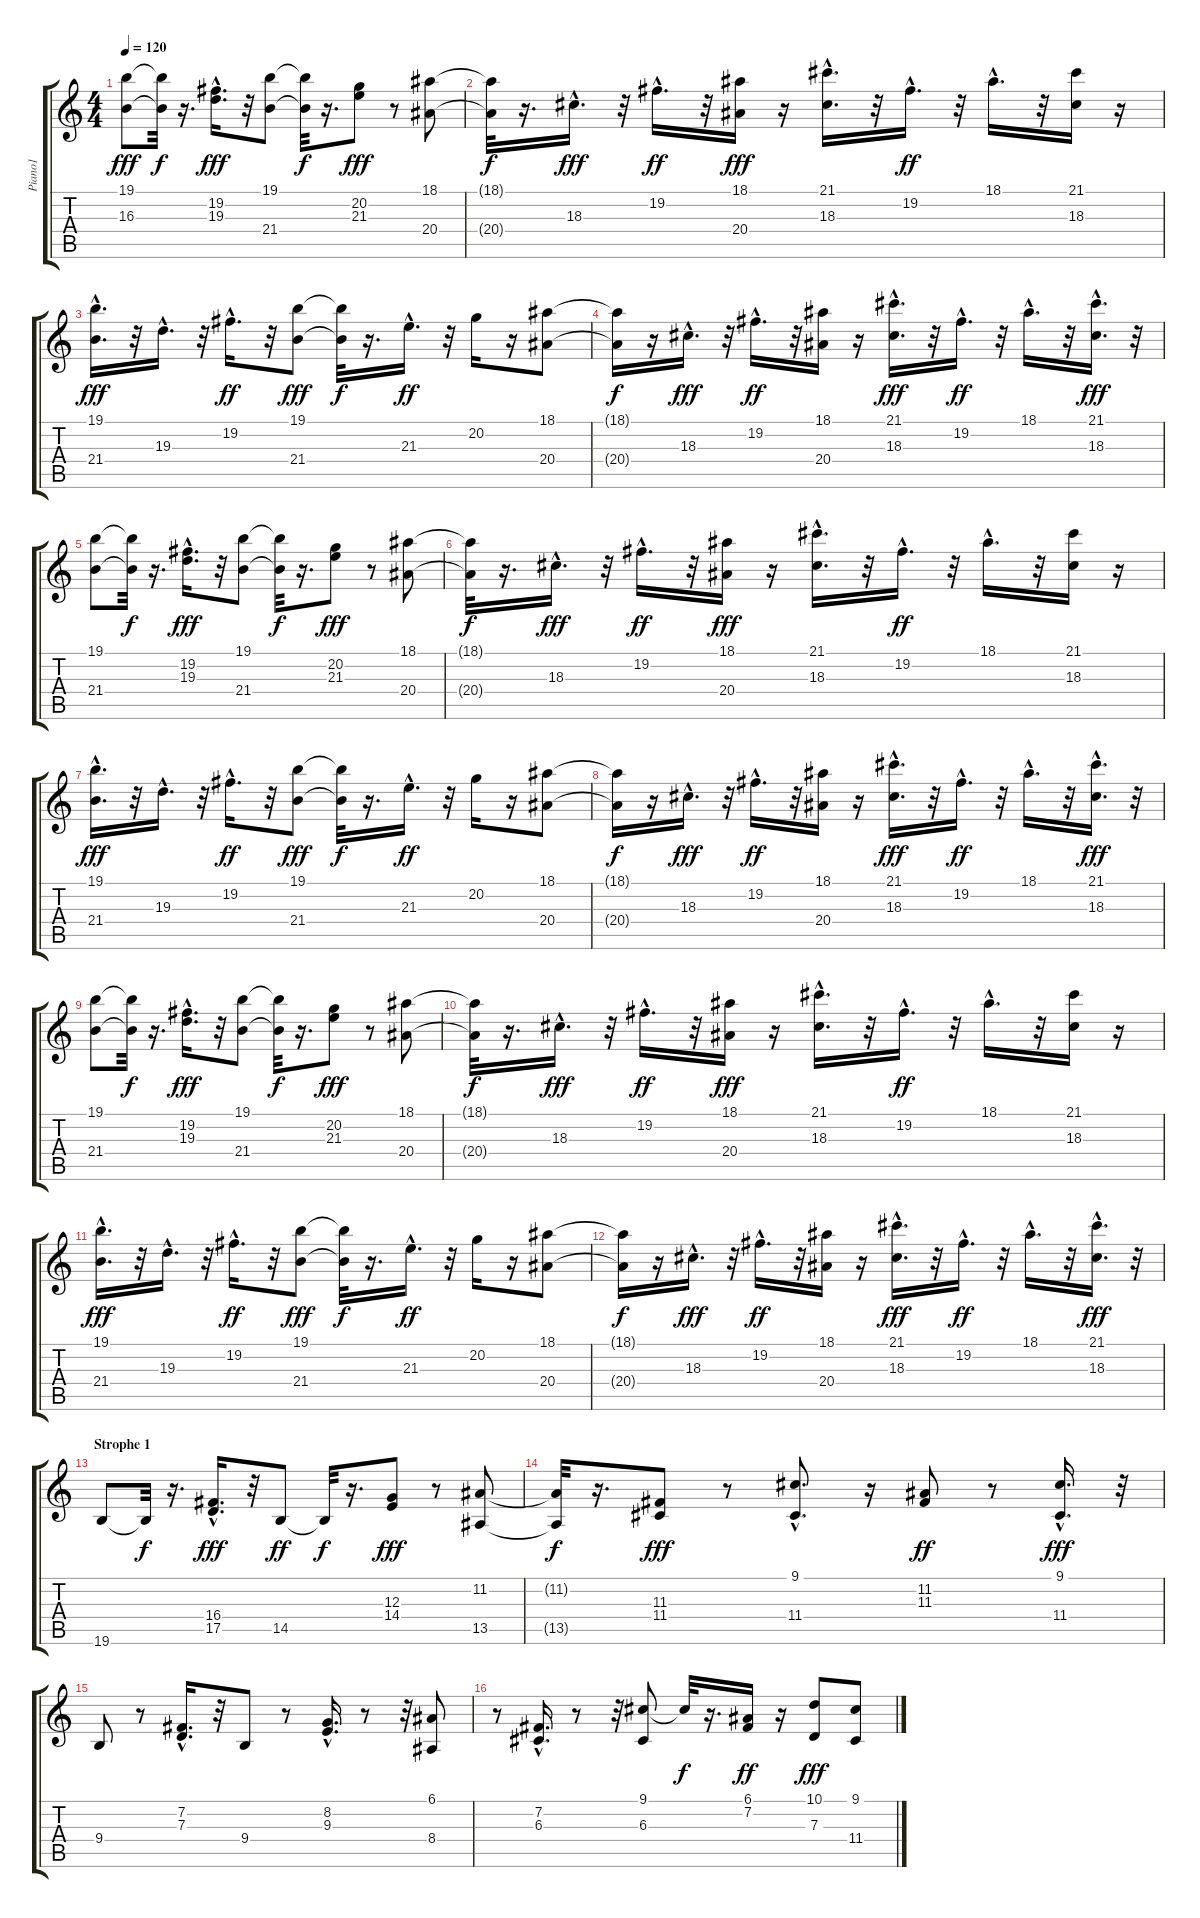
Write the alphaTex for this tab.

\track ("Piano1" "Piano1") {instrument brightacousticpiano}
\staff {score tabs}
\tuning (E4 B3 G3 D3 A2 E2) {hide}
\ts (4 4)
\tempo 120
\clef g2
\ks c
(19.1 16.3).8{dy fff instrument brightacousticpiano} (19.1{t} 16.3{t}).32{dy f} r.16{d} (19.2{hac} 19.3{hac}).16{d dy fff} r.32 (19.1 21.4).8 (19.1{t} 21.4{t}).32{dy f} r.16{d} (20.2 21.3).8{dy fff} r.8 (18.1 20.4).8 |
(18.1{t} 20.4{t}).32{dy f} r.16{d} 18.3{hac}.16{d dy fff} r.32 19.2{hac}.16{d dy ff} r.32 (18.1 20.4).16{dy fff} r.16 (21.1{hac} 18.3{hac}).16{d} r.32 19.2{hac}.16{d dy ff} r.32 18.1{hac}.16{d} r.32 (21.1 18.3).16 r.16 |
(19.1{hac} 21.4{hac}).16{d dy fff} r.32 19.3{hac}.16{d} r.32 19.2{hac}.16{d dy ff} r.32 (19.1 21.4).8{dy fff} (19.1{t} 21.4{t}).32{dy f} r.16{d} 21.3{hac}.16{d dy ff} r.32 20.2.16 r.16 (18.1 20.4).8 |
(18.1{t} 20.4{t}).16{dy f} r.16 18.3{hac}.16{d dy fff} r.32 19.2{hac}.16{d dy ff} r.32 (18.1 20.4).16 r.16 (21.1{hac} 18.3{hac}).16{d dy fff} r.32 19.2{hac}.16{d dy ff} r.32 18.1{hac}.16{d} r.32 (21.1{hac} 18.3{hac}).16{d dy fff} r.32 |
(19.1 21.4).8 (19.1{t} 21.4{t}).32{dy f} r.16{d} (19.2{hac} 19.3{hac}).16{d dy fff} r.32 (19.1 21.4).8 (19.1{t} 21.4{t}).32{dy f} r.16{d} (20.2 21.3).8{dy fff} r.8 (18.1 20.4).8 |
(18.1{t} 20.4{t}).32{dy f} r.16{d} 18.3{hac}.16{d dy fff} r.32 19.2{hac}.16{d dy ff} r.32 (18.1 20.4).16{dy fff} r.16 (21.1{hac} 18.3{hac}).16{d} r.32 19.2{hac}.16{d dy ff} r.32 18.1{hac}.16{d} r.32 (21.1 18.3).16 r.16 |
(19.1{hac} 21.4{hac}).16{d dy fff} r.32 19.3{hac}.16{d} r.32 19.2{hac}.16{d dy ff} r.32 (19.1 21.4).8{dy fff} (19.1{t} 21.4{t}).32{dy f} r.16{d} 21.3{hac}.16{d dy ff} r.32 20.2.16 r.16 (18.1 20.4).8 |
(18.1{t} 20.4{t}).16{dy f} r.16 18.3{hac}.16{d dy fff} r.32 19.2{hac}.16{d dy ff} r.32 (18.1 20.4).16 r.16 (21.1{hac} 18.3{hac}).16{d dy fff} r.32 19.2{hac}.16{d dy ff} r.32 18.1{hac}.16{d} r.32 (21.1{hac} 18.3{hac}).16{d dy fff} r.32 |
(19.1 21.4).8 (19.1{t} 21.4{t}).32{dy f} r.16{d} (19.2{hac} 19.3{hac}).16{d dy fff} r.32 (19.1 21.4).8 (19.1{t} 21.4{t}).32{dy f} r.16{d} (20.2 21.3).8{dy fff} r.8 (18.1 20.4).8 |
(18.1{t} 20.4{t}).32{dy f} r.16{d} 18.3{hac}.16{d dy fff} r.32 19.2{hac}.16{d dy ff} r.32 (18.1 20.4).16{dy fff} r.16 (21.1{hac} 18.3{hac}).16{d} r.32 19.2{hac}.16{d dy ff} r.32 18.1{hac}.16{d} r.32 (21.1 18.3).16 r.16 |
(19.1{hac} 21.4{hac}).16{d dy fff} r.32 19.3{hac}.16{d} r.32 19.2{hac}.16{d dy ff} r.32 (19.1 21.4).8{dy fff} (19.1{t} 21.4{t}).32{dy f} r.16{d} 21.3{hac}.16{d dy ff} r.32 20.2.16 r.16 (18.1 20.4).8 |
(18.1{t} 20.4{t}).16{dy f} r.16 18.3{hac}.16{d dy fff} r.32 19.2{hac}.16{d dy ff} r.32 (18.1 20.4).16 r.16 (21.1{hac} 18.3{hac}).16{d dy fff} r.32 19.2{hac}.16{d dy ff} r.32 18.1{hac}.16{d} r.32 (21.1{hac} 18.3{hac}).16{d dy fff} r.32 |
\section ("" "Strophe 1")
19.6.8 19.6{t}.32{dy f} r.16{d} (16.4{hac} 17.5{hac}).16{d dy fff} r.32 14.5.8{dy ff} 14.5{t}.32{dy f} r.16{d} (12.3 14.4).8{dy fff} r.8 (11.2 13.5).8 |
(11.2{t} 13.5{t}).32{dy f} r.16{d} (11.3 11.4).8{dy fff} r.8 (9.1{hac} 11.4{hac}).8{d} r.16 (11.2 11.3).8{dy ff} r.8 (9.1{hac} 11.4{hac}).16{d dy fff} r.32 |
9.4.8 r.8 (7.2{hac} 7.3{hac}).16{d} r.32 9.4.8 r.8 (8.2{hac} 9.3{hac}).16{d} r.8 r.32 (6.1 8.4).8 |
r.8 (7.2{hac} 6.3{hac}).16{d} r.8 r.32 (9.1 6.3).8 9.1{t}.32{dy f} r.16{d} (6.1 7.2).16{dy ff} r.16 (10.1 7.3).8{dy fff} (9.1 11.4).8
